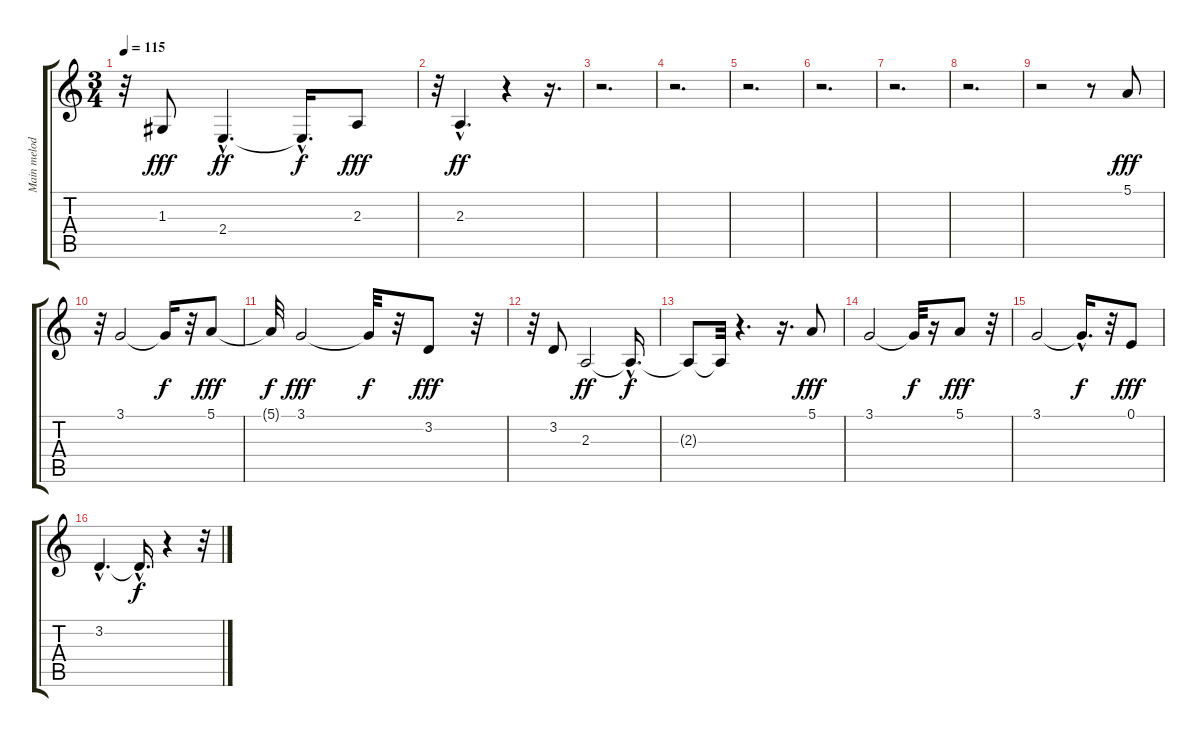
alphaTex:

\track ("Main melody" "Main melod") {instrument altosax}
\staff {score tabs}
\tuning (E4 B3 G3 D3 A2 E2) {hide}
\ts (3 4)
\tempo 115
\clef g2
\ks c
r.32{dy fff} 1.3.8 2.4{hac}.4{d dy ff} 2.4{hac t}.16{d dy f} 2.3.8{dy fff} |
r.32 2.3{hac}.4{d dy ff} r.4 r.16{d} |
r.2{d} |
r.2{d} |
r.2{d} |
r.2{d} |
r.2{d} |
r.2{d} |
r.2 r.8 5.1.8{dy fff} |
r.32 3.1.2 3.1{t}.16{dy f} r.32 5.1.8{dy fff} |
5.1{t}.32{dy f} 3.1.2{dy fff} 3.1{t}.32{dy f} r.32 3.2.8{dy fff} r.32 |
r.32 3.2.8 2.3.2{dy ff} 2.3{hac t}.16{d dy f} |
2.3{t}.8 2.3{t}.32 r.4{d} r.16{d} 5.1.8{dy fff} |
3.1.2 3.1{t}.32{dy f} r.16 5.1.8{dy fff} r.32 |
3.1.2 3.1{hac t}.16{d dy f} r.32 0.1.8{dy fff} |
3.2{hac}.4{d} 3.2{hac t}.16{d dy f} r.4 r.32
